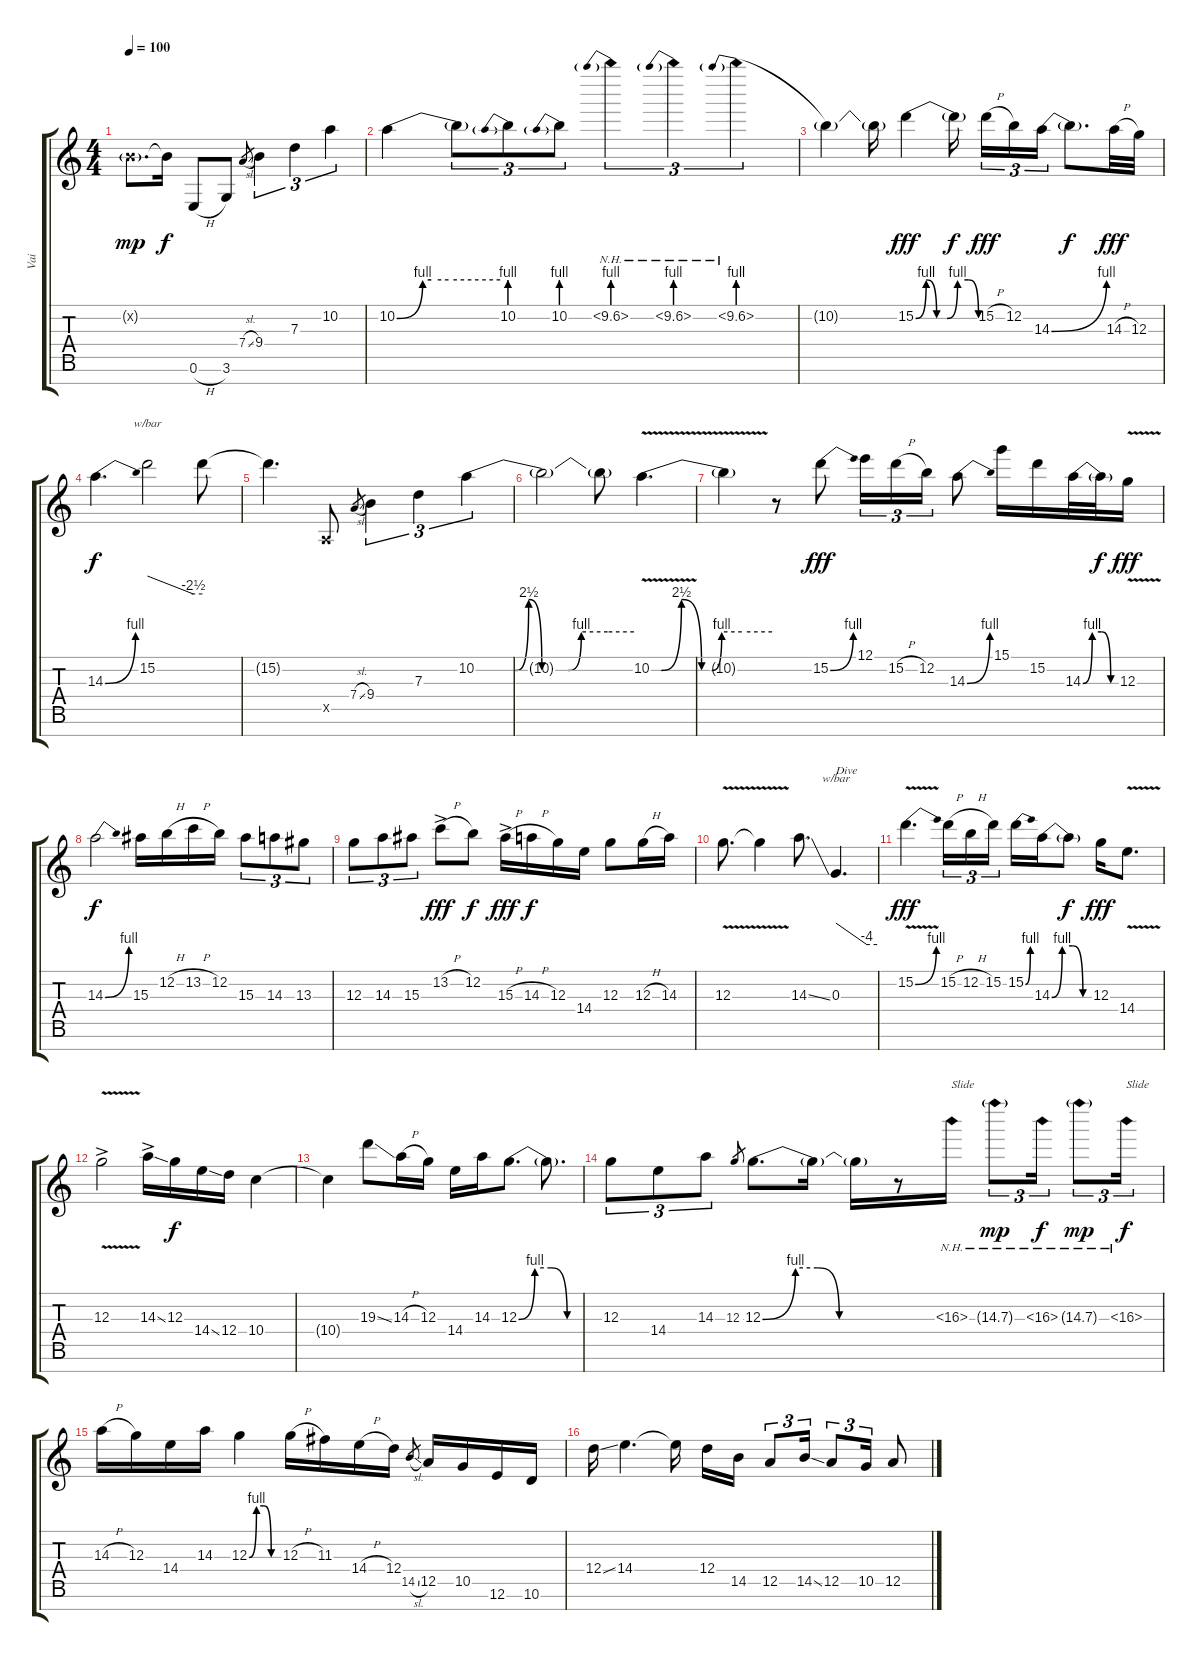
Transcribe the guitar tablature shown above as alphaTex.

\track ("Vai" "Vai") {instrument overdrivenguitar}
\staff {score tabs}
\tuning (E4 B3 G3 D3 A2 E2 B1) {hide}
\ts (4 4)
\tempo 100
\clef g2
\ks c
0.2{g x}.8{d dy mp} 0.2{t}.16{dy f} 0.6{h}.8 3.6.8 7.4{sl}.8{gr} 9.4.4{tu (3 2)} 7.3.4{tu (3 2)} 10.2.4{tu (3 2)} |
10.2{be (custom 0 0 15 4 20 4 30 4 60 4)}.4 10.2{t}.8{tu (3 2)} 10.2{be (prebend 0 4 60 4)}.8{tu (3 2)} 10.2{be (prebend 0 4 60 4)}.8{tu (3 2)} 10.2{be (prebend 0 4 60 4) nh}.4{tu (3 2)} 10.2{be (prebend 0 4 60 4) nh}.4{tu (3 2)} 10.2{be (prebend 0 4 60 4) nh}.4{tu (3 2)} |
10.2{t}.4 10.2{t}.16 15.2{be (custom 0 0 10 4 20 0 30 0 40 4 50 4 60 0)}.4{dy fff} 15.2{t}.16{dy f} 15.2{h}.16{tu (3 2) dy fff} 12.2.16{tu (3 2)} 14.3{be (bend 0 0 60 4)}.16{tu (3 2)} 14.3{t}.8{d dy f} 14.3{h}.32{dy fff} 12.3.32 |
14.3{be (bend 0 0 60 4)}.4{d dy f} 15.2.2{tbe (custom default 0 0 50 -10 60 -10)} 15.2{t}.8 |
15.2{t}.4{d} 0.5{x}.8 7.4{sl}.8{gr} 9.4.4{tu (3 2)} 7.3.4{tu (3 2)} 10.2{be (custom 0 0 5 0 10 0 10 0 15 0 20 10 25 0 30 0 35 0 40 4 50 4 60 4)}.4{tu (3 2)} |
10.2{t}.2 10.2{t}.8 10.2{be (custom 0 0 5 0 15 10 25 0 30 0 35 4 45 4 60 4) v}.4{d} |
10.2{t}.4 r.8 15.2{be (bend 0 0 60 4)}.8{dy fff} 12.1.16{tu (3 2)} 15.2{h}.16{tu (3 2)} 12.2.16{tu (3 2)} 14.3{be (bend 0 0 60 4)}.8 15.1.16 15.2.16 14.3{be (custom 0 0 15 4 30 4 45 0 60 0)}.32 14.3{t}.32{dy f} 12.3{v}.16{dy fff} |
14.3{be (bend 0 0 60 4)}.2{dy f} 15.3.16 12.2{h}.16 13.2{h}.16 12.2.16 15.3.8{tu (3 2)} 14.3.8{tu (3 2)} 13.3.8{tu (3 2)} |
12.3.8{tu (3 2)} 14.3.8{tu (3 2)} 15.3.8{tu (3 2)} 13.2{h ac}.8{dy fff} 12.2.8{dy f} 15.3{h ac}.16{dy fff} 14.3{h}.16{dy f} 12.3.16 14.4.16 12.3.8 12.3{h}.16 14.3.16 |
12.3{v}.8{d} 12.3{t}.4 14.3{ss}.8{d} 0.3.4{d tbe (custom default 0 0 45 -16 60 -16) txt "Dive"} |
15.2{be (bend 0 0 60 4) v}.4{d dy fff} 15.2{h}.16{tu (3 2)} 12.2{h}.16{tu (3 2)} 15.2.16{tu (3 2)} 15.2{be (bend 0 0 60 4)}.16 14.3{be (custom 0 0 15 4 30 4 45 0 60 0)}.16 14.3{t}.8{dy f} 12.3.16{dy fff} 14.4{v}.8{d} |
12.3{v ac}.2 14.3{ss ac}.16 12.3.16{dy f} 14.4{ss}.16 12.4.16 10.4.4 |
10.4{t}.4 19.3{ss}.8 14.3{h}.16 12.3.16 14.4.16 14.3.16 12.3{be (custom 0 0 15 4 30 4 45 0 60 0)}.8{d} 12.3{t}.8{d} |
12.3.8{tu (3 2)} 14.4.8{tu (3 2)} 14.3.8{tu (3 2)} 12.3.8{gr} 12.3{be (custom 0 0 15 4 25 4 35 0 45 0 60 0)}.8{d} 12.3{t}.16 12.3{t}.16 r.8 16.3{nh}.16{txt "Slide"} 14.3{nh g}.8{tu (3 2) dy mp} 16.3{nh}.16{tu (3 2) dy f} 14.3{nh g}.8{tu (3 2) dy mp} 16.3{nh}.16{tu (3 2) txt "Slide" dy f} |
14.3{h}.16 12.3.16 14.4.16 14.3.16 12.3{be (custom 0 0 15 4 30 4 45 0 60 0)}.4 12.3{h}.16 11.3.16 14.4{h}.16 12.4.16 14.5{sl}.8{gr} 12.5.16 10.5.16 12.6.16 10.6.16 |
12.4{ss}.16 14.4.4{d} 14.4{t}.16 12.4.16 14.5.16 12.5.8{tu (3 2)} 14.5{ss}.16{tu (3 2)} 12.5.8{tu (3 2)} 10.5.16{tu (3 2)} 12.5.8
